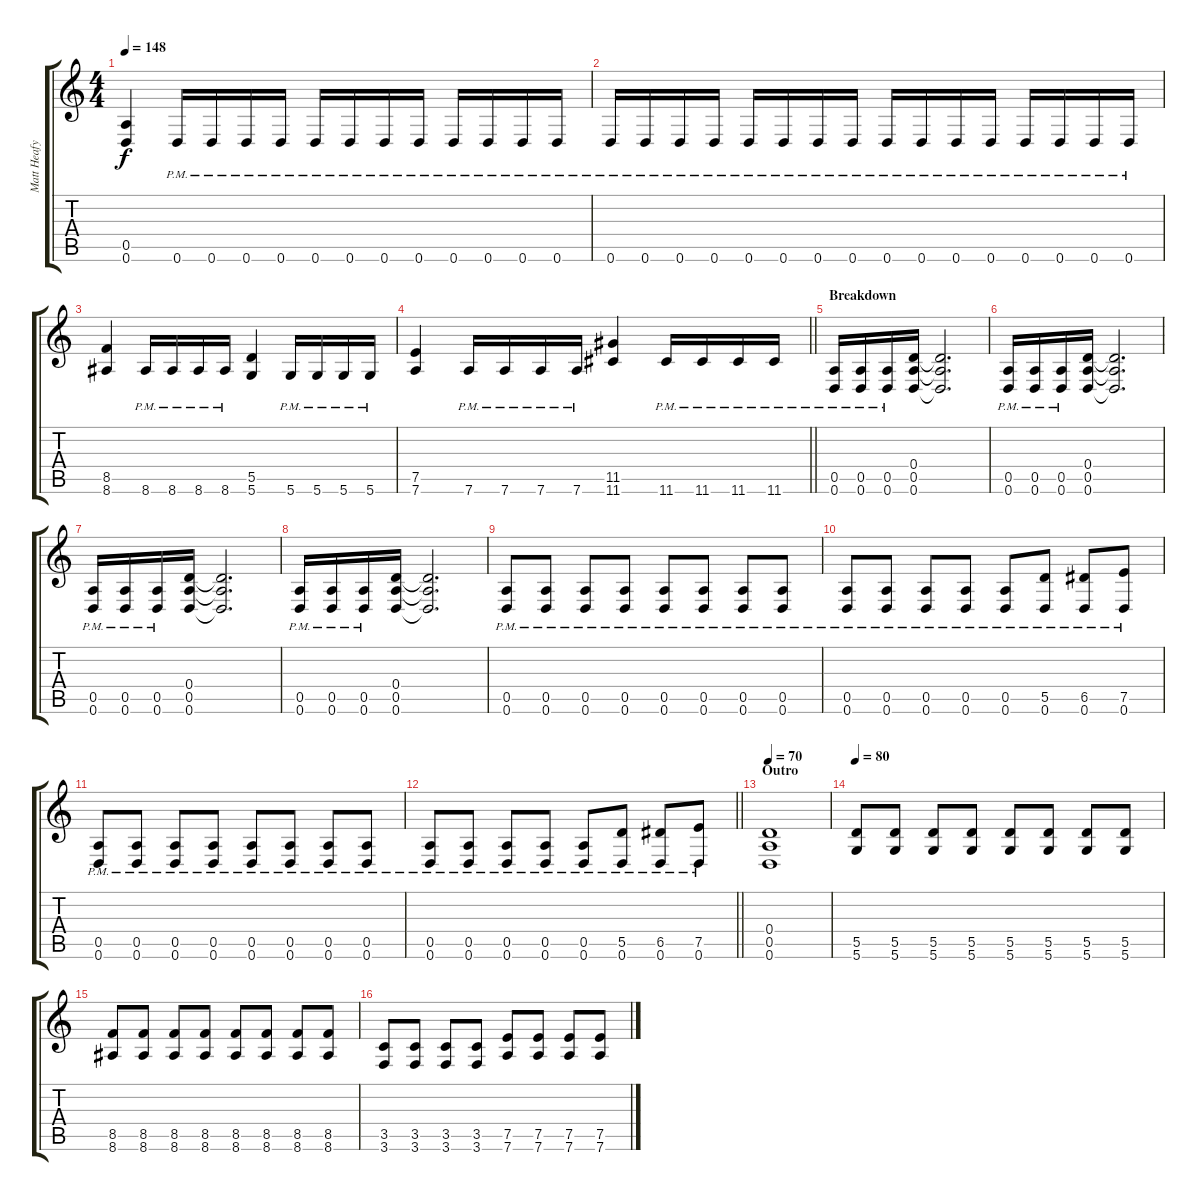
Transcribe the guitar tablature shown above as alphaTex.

\track ("Matt Heafy" "Matt Heafy") {instrument distortionguitar}
\staff {score tabs}
\tuning (E4 B3 G3 D3 A2 D2) {hide}
\ts (4 4)
\tempo 148
\clef g2
\ks c
(0.5 0.6).4{dy f} 0.6{pm}.16 0.6{pm}.16 0.6{pm}.16 0.6{pm}.16 0.6{pm}.16 0.6{pm}.16 0.6{pm}.16 0.6{pm}.16 0.6{pm}.16 0.6{pm}.16 0.6{pm}.16 0.6{pm}.16 |
0.6{pm}.16 0.6{pm}.16 0.6{pm}.16 0.6{pm}.16 0.6{pm}.16 0.6{pm}.16 0.6{pm}.16 0.6{pm}.16 0.6{pm}.16 0.6{pm}.16 0.6{pm}.16 0.6{pm}.16 0.6{pm}.16 0.6{pm}.16 0.6{pm}.16 0.6{pm}.16 |
(8.5 8.6).4 8.6{pm}.16 8.6{pm}.16 8.6{pm}.16 8.6{pm}.16 (5.5 5.6).4 5.6{pm}.16 5.6{pm}.16 5.6{pm}.16 5.6{pm}.16 |
\barLineRight lightlight
(7.5 7.6).4 7.6{pm}.16 7.6{pm}.16 7.6{pm}.16 7.6{pm}.16 (11.5 11.6).4 11.6{pm}.16 11.6{pm}.16 11.6{pm}.16 11.6{pm}.16 |
\section ("" "Breakdown")
(0.5{pm} 0.6{pm}).16 (0.5{pm} 0.6{pm}).16 (0.5{pm} 0.6{pm}).16 (0.4 0.5 0.6).16 (0.4{t} 0.5{t} 0.6{t}).2{d} |
(0.5{pm} 0.6{pm}).16 (0.5{pm} 0.6{pm}).16 (0.5{pm} 0.6{pm}).16 (0.4 0.5 0.6).16 (0.4{t} 0.5{t} 0.6{t}).2{d} |
(0.5{pm} 0.6{pm}).16 (0.5{pm} 0.6{pm}).16 (0.5{pm} 0.6{pm}).16 (0.4 0.5 0.6).16 (0.4{t} 0.5{t} 0.6{t}).2{d} |
(0.5{pm} 0.6{pm}).16 (0.5{pm} 0.6{pm}).16 (0.5{pm} 0.6{pm}).16 (0.4 0.5 0.6).16 (0.4{t} 0.5{t} 0.6{t}).2{d} |
(0.5{pm} 0.6{pm}).8 (0.5{pm} 0.6{pm}).8 (0.5{pm} 0.6{pm}).8 (0.5{pm} 0.6{pm}).8 (0.5{pm} 0.6{pm}).8 (0.5{pm} 0.6{pm}).8 (0.5{pm} 0.6{pm}).8 (0.5{pm} 0.6{pm}).8 |
(0.5{pm} 0.6{pm}).8 (0.5{pm} 0.6{pm}).8 (0.5{pm} 0.6{pm}).8 (0.5{pm} 0.6{pm}).8 (0.5{pm} 0.6{pm}).8 (5.5{pm} 0.6{pm}).8 (6.5{pm} 0.6{pm}).8 (7.5{pm} 0.6{pm}).8 |
(0.5{pm} 0.6{pm}).8 (0.5{pm} 0.6{pm}).8 (0.5{pm} 0.6{pm}).8 (0.5{pm} 0.6{pm}).8 (0.5{pm} 0.6{pm}).8 (0.5{pm} 0.6{pm}).8 (0.5{pm} 0.6{pm}).8 (0.5{pm} 0.6{pm}).8 |
\barLineRight lightlight
(0.5{pm} 0.6{pm}).8 (0.5{pm} 0.6{pm}).8 (0.5{pm} 0.6{pm}).8 (0.5{pm} 0.6{pm}).8 (0.5{pm} 0.6{pm}).8 (5.5{pm} 0.6{pm}).8 (6.5{pm} 0.6{pm}).8 (7.5{pm} 0.6{pm}).8 |
\section ("" "Outro")
\tempo 70
(0.4 0.5 0.6).1 |
\tempo 80
(5.5 5.6).8 (5.5 5.6).8 (5.5 5.6).8 (5.5 5.6).8 (5.5 5.6).8 (5.5 5.6).8 (5.5 5.6).8 (5.5 5.6).8 |
(8.5 8.6).8 (8.5 8.6).8 (8.5 8.6).8 (8.5 8.6).8 (8.5 8.6).8 (8.5 8.6).8 (8.5 8.6).8 (8.5 8.6).8 |
(3.5 3.6).8 (3.5 3.6).8 (3.5 3.6).8 (3.5 3.6).8 (7.5 7.6).8 (7.5 7.6).8 (7.5 7.6).8 (7.5 7.6).8
